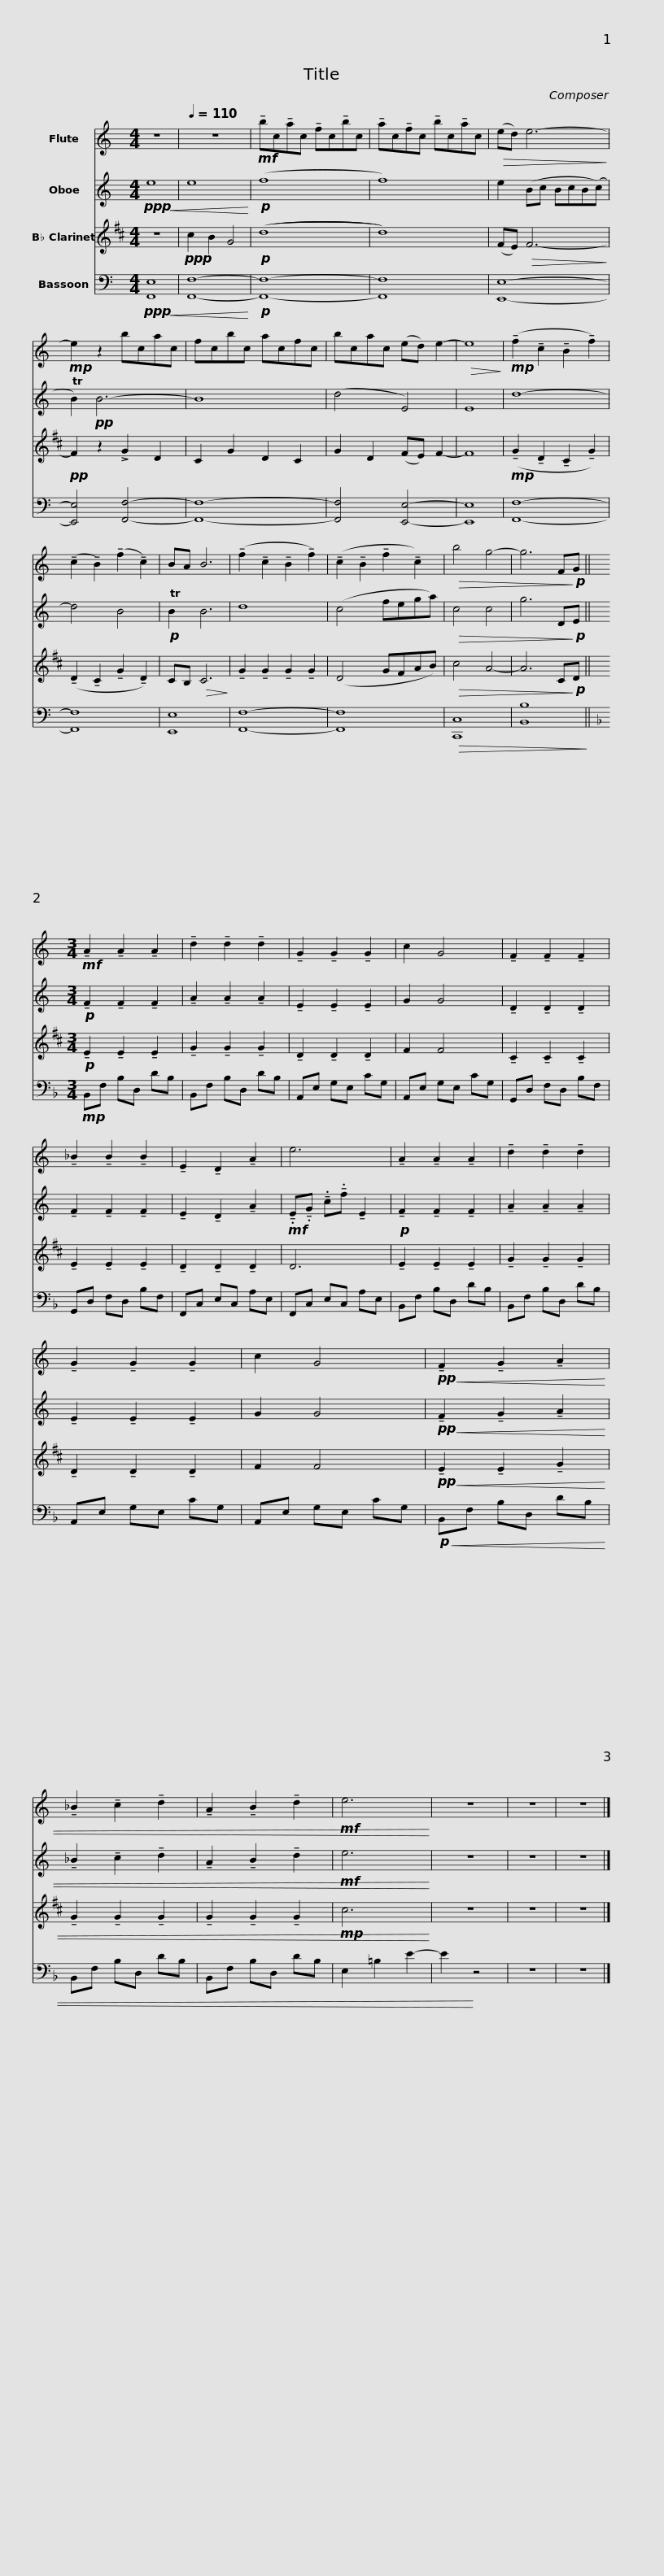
X:1
%%score 1 2 3 4
L:1/8
M:4/4
I:linebreak $
K:C
V:1 treble
V:2 treble
V:3 treble transpose=-2
V:4 bass
V:1
 z8 |[Q:1/4=110] z8 |!mf! !tenuto!bc!tenuto!ac !tenuto!fc!tenuto!bc | !tenuto!ac!tenuto!fc !tenuto!bc!tenuto!ac |!>(! (ed) e6-!>)! |$ %5
!mp! e2 z2 bcac | fcbc acfc | bcac (ed) e2- |!>(! e8!>)! |$!mp! (!tenuto!f2 !tenuto!c2 !tenuto!B2 !tenuto!f2) | %10
 (!tenuto!c2 !tenuto!B2) (!tenuto!f2 !tenuto!c2) | BA B6 | (!tenuto!f2 !tenuto!c2 !tenuto!B2 !tenuto!f2) | (!tenuto!c2 !tenuto!B2 !tenuto!f2 !tenuto!c2) |!>(! b4 g4- | %15
 g6 F!>)!!p!G ||$[M:3/4]!mf! !tenuto!A2 !tenuto!A2 !tenuto!A2 | !tenuto!d2 !tenuto!d2 !tenuto!d2 | !tenuto!G2 !tenuto!G2 !tenuto!G2 | c2 G4 | %20
 !tenuto!F2 !tenuto!F2 !tenuto!F2 | !tenuto!_B2 !tenuto!B2 !tenuto!B2 | !tenuto!E2 !tenuto!D2 !tenuto!A2 |$ e6 | !tenuto!A2 !tenuto!A2 !tenuto!A2 | %25
 !tenuto!d2 !tenuto!d2 !tenuto!d2 | !tenuto!G2 !tenuto!G2 !tenuto!G2 | c2 G4 |!pp!!<(! !tenuto!F2 !tenuto!G2 !tenuto!A2 | !tenuto!_B2 !tenuto!c2 !tenuto!d2 |$ %30
 !tenuto!A2 !tenuto!B2 !tenuto!d2 |!mf! e6!<)! | z6 | z6 | z6 |] %35
V:2
!ppp!!<(! e8 | e8!<)! |!p! (f8 | f8) | e2 (Bc BcB(c) |$ %5
 TB2)!pp! B6- | B8 | (d4 E4) | E8 |$ d8- | %10
 d4 B4 |!p! TB2 B6 | d8 | (c4 fega) |!>(! c4 c4 | %15
 g6 D!>)!!p!E ||$[M:3/4]!p! !tenuto!F2 !tenuto!F2 !tenuto!F2 | !tenuto!A2 !tenuto!A2 !tenuto!A2 | !tenuto!E2 !tenuto!E2 !tenuto!E2 | G2 G4 | %20
 !tenuto!D2 !tenuto!D2 !tenuto!D2 | !tenuto!F2 !tenuto!F2 !tenuto!F2 | !tenuto!E2 !tenuto!D2 !tenuto!A2 |$!mf! !tenuto!.E!tenuto!.G !tenuto!.c!tenuto!.f !tenuto!E2 |!p! !tenuto!F2 !tenuto!F2 !tenuto!F2 | %25
 !tenuto!A2 !tenuto!A2 !tenuto!A2 | !tenuto!E2 !tenuto!E2 !tenuto!E2 | G2 G4 |!pp!!<(! !tenuto!F2 !tenuto!G2 !tenuto!A2 | !tenuto!_B2 !tenuto!c2 !tenuto!d2 |$ %30
 !tenuto!A2 !tenuto!B2 !tenuto!d2 |!mf! e6!<)! | z6 | z6 | z6 |] %35
V:3
[K:D] z8 |!ppp! c2 B2 G4 |!p! ((d8 | d8)) | (FE)!>(! F6-!>)! |$ %5
!pp! F2 z2 !>!G2 D2 | C2 G2 D2 C2 | G2 D2 (FE) F2- | F8 |$!mp! (!tenuto!G2 !tenuto!D2 !tenuto!C2 !tenuto!G2) | %10
 (!tenuto!D2 !tenuto!C2 !tenuto!G2 !tenuto!D2) | CB,!>(! C6!>)! | !tenuto!G2 !tenuto!G2 !tenuto!G2 !tenuto!G2 | (D4 GFAB) |!>(! c4 A4- | %15
 A6 C!>)!!p!D ||$[M:3/4]!p! !tenuto!E2 !tenuto!E2 !tenuto!E2 | !tenuto!G2 !tenuto!G2 !tenuto!G2 | !tenuto!D2 !tenuto!D2 !tenuto!D2 | F2 F4 | %20
 !tenuto!C2 !tenuto!C2 !tenuto!C2 | !tenuto!E2 !tenuto!E2 !tenuto!E2 | !tenuto!D2 !tenuto!D2 !tenuto!D2 |$ D6 | !tenuto!E2 !tenuto!E2 !tenuto!E2 | %25
 !tenuto!G2 !tenuto!G2 !tenuto!G2 | !tenuto!D2 !tenuto!D2 !tenuto!D2 | F2 F4 |!pp!!<(! !tenuto!E2 !tenuto!E2 !tenuto!G2 | !tenuto!G2 !tenuto!G2 !tenuto!G2 |$ %30
 !tenuto!G2 !tenuto!G2 !tenuto!G2 |!mp! c6!<)! | z6 | z6 | z6 |] %35
V:4
!ppp!!<(! [F,,E,]8 | [F,,F,]8-!<)! |!p! [F,,F,]8- | [F,,F,]8 | [E,,E,]8- |$ %5
 [E,,E,]4 [F,,F,]4- | [F,,F,]8- | [F,,F,]4 [E,,E,]4- | [E,,E,]8 |$ [F,,F,]8- | %10
 [F,,F,]8 | [E,,E,]8 | [F,,F,]8- | [F,,F,]8 |!>(! [C,,C,]8 | %15
 [B,,B,]8!>)! ||$[K:F][M:3/4]!mp! B,,F, B,D, DB, | B,,F, B,D, DB, | A,,E, G,E, CG, | A,,E, G,E, CG, | %20
 G,,D, F,D, B,F, | G,,D, F,D, B,F, | F,,C, E,C, A,E, |$ F,,C, E,C, A,E, | B,,F, B,D, DB, | %25
 B,,F, B,D, DB, | A,,E, G,E, CG, | A,,E, G,E, CG, |!p!!<(! B,,F, B,D, DB, | B,,F, B,D, DB, |$ %30
 B,,F, B,D, DB, | E,2 =B,2 E2- | E2!<)! z4 | z6 | z6 |] %35
